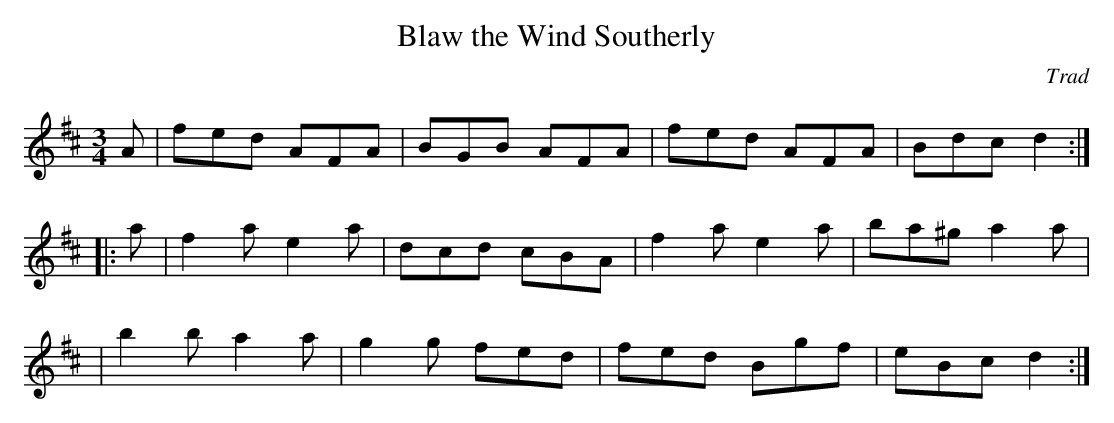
X:1
T: Blaw the Wind Southerly
C: Trad
M: 3/4
K: D
   A | fed AFA | BGB AFA | fed AFA | Bdc  d2 :|
|: a | f2a e2a | dcd cBA | f2a e2a | ba^g a2a |
     | b2b a2a | g2g fed | fed Bgf | eBc  d2 :|
